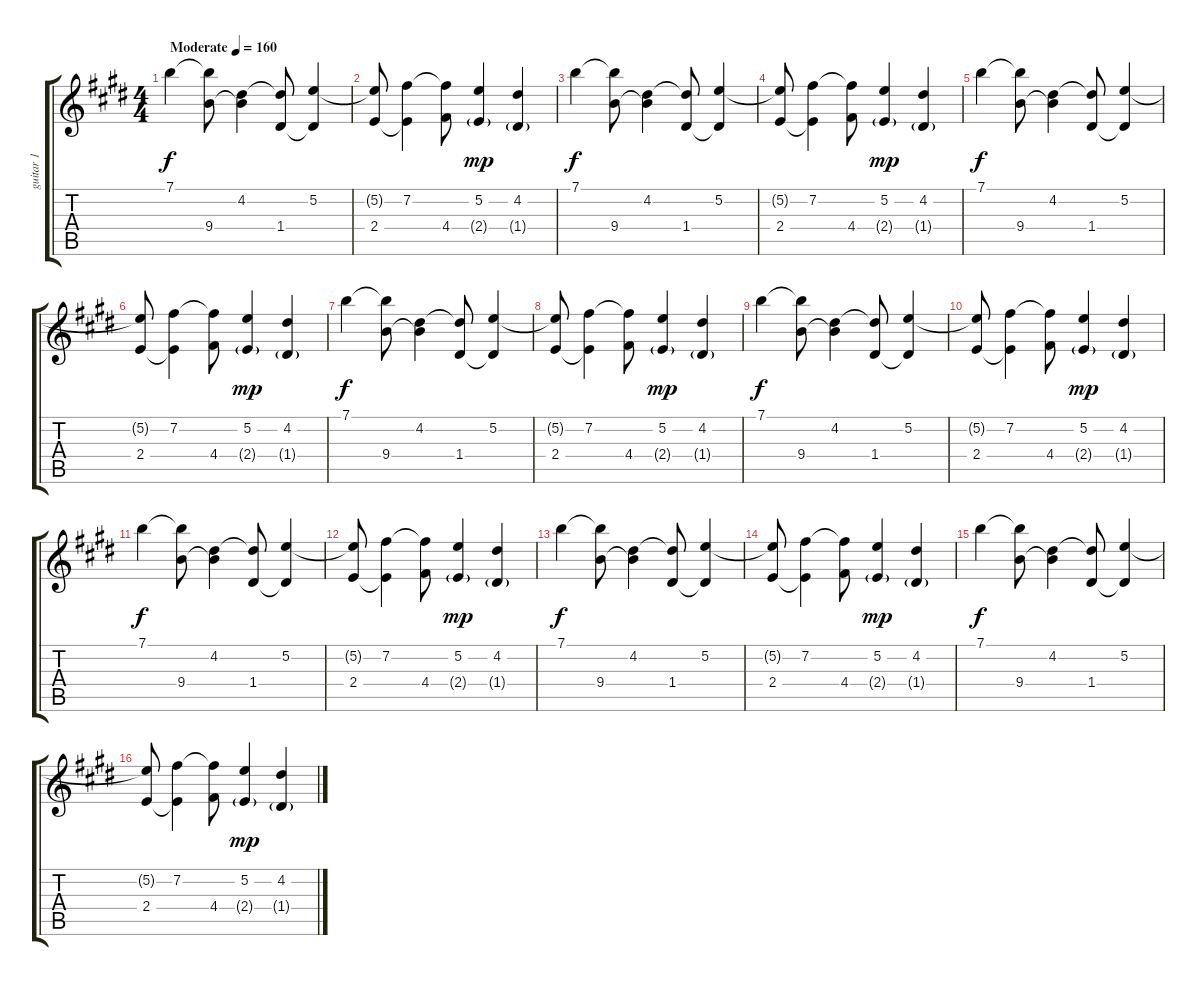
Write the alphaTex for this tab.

\track ("guitar 1" "guitar 1") {instrument electricguitarclean}
\staff {score tabs}
\tuning (E4 B3 G3 D3 A2 E2) {hide}
\ts (4 4)
\tempo (160 "Moderate")
\clef g2
\ks e
7.1.4{dy f instrument electricguitarclean} (7.1{t} 9.4).8 (4.2 9.4{t}).4 (4.2{t} 1.4).8 (5.2 1.4{t}).4 |
(5.2{t} 2.4).8 (7.2 2.4{t}).4 (7.2{t} 4.4).8 (5.2 2.4{g}).4{dy mp} (4.2 1.4{g}).4 |
7.1.4{dy f} (7.1{t} 9.4).8 (4.2 9.4{t}).4 (4.2{t} 1.4).8 (5.2 1.4{t}).4 |
(5.2{t} 2.4).8 (7.2 2.4{t}).4 (7.2{t} 4.4).8 (5.2 2.4{g}).4{dy mp} (4.2 1.4{g}).4 |
7.1.4{dy f} (7.1{t} 9.4).8 (4.2 9.4{t}).4 (4.2{t} 1.4).8 (5.2 1.4{t}).4 |
(5.2{t} 2.4).8 (7.2 2.4{t}).4 (7.2{t} 4.4).8 (5.2 2.4{g}).4{dy mp} (4.2 1.4{g}).4 |
7.1.4{dy f} (7.1{t} 9.4).8 (4.2 9.4{t}).4 (4.2{t} 1.4).8 (5.2 1.4{t}).4 |
(5.2{t} 2.4).8 (7.2 2.4{t}).4 (7.2{t} 4.4).8 (5.2 2.4{g}).4{dy mp} (4.2 1.4{g}).4 |
7.1.4{dy f} (7.1{t} 9.4).8 (4.2 9.4{t}).4 (4.2{t} 1.4).8 (5.2 1.4{t}).4 |
(5.2{t} 2.4).8 (7.2 2.4{t}).4 (7.2{t} 4.4).8 (5.2 2.4{g}).4{dy mp} (4.2 1.4{g}).4 |
7.1.4{dy f} (7.1{t} 9.4).8 (4.2 9.4{t}).4 (4.2{t} 1.4).8 (5.2 1.4{t}).4 |
(5.2{t} 2.4).8 (7.2 2.4{t}).4 (7.2{t} 4.4).8 (5.2 2.4{g}).4{dy mp} (4.2 1.4{g}).4 |
7.1.4{dy f} (7.1{t} 9.4).8 (4.2 9.4{t}).4 (4.2{t} 1.4).8 (5.2 1.4{t}).4 |
(5.2{t} 2.4).8 (7.2 2.4{t}).4 (7.2{t} 4.4).8 (5.2 2.4{g}).4{dy mp} (4.2 1.4{g}).4 |
7.1.4{dy f} (7.1{t} 9.4).8 (4.2 9.4{t}).4 (4.2{t} 1.4).8 (5.2 1.4{t}).4 |
(5.2{t} 2.4).8 (7.2 2.4{t}).4 (7.2{t} 4.4).8 (5.2 2.4{g}).4{dy mp} (4.2 1.4{g}).4
